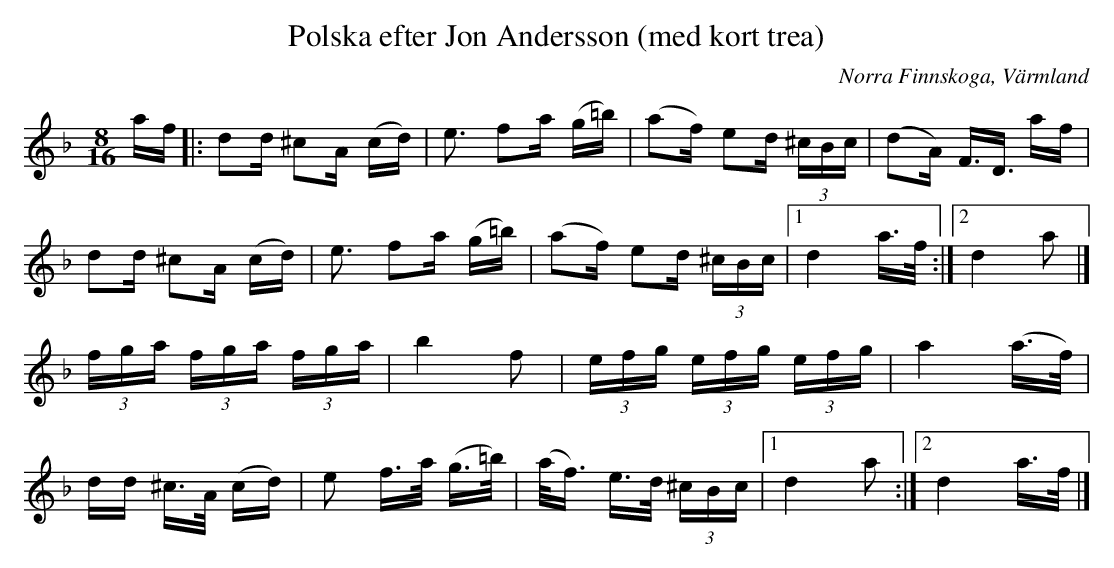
X:1
T:Polska efter Jon Andersson (med kort trea)
O:Norra Finnskoga, Värmland
M:8/16
L:1/16
K:Dm
af|:d2d ^c2A (cd)|e3 f2a (g=b)| (a2f) e2d (3^cBc|(d2A) F3/2D3/2 af|
d2d ^c2A (cd)|e3 f2a (g=b)| (a2f) e2d (3^cBc|1 d4  a3/2f/2:|2 d4  a2|]
(3fga (3fga (3fga|b4 f2|(3efg (3efg (3efg|a4 (a3/2f/2)|
dd ^c3/2A/2 (cd)|e2 f3/2a/2 (g3/2=b/2)| (a/2f3/2) e3/2d/2 (3^cBc|1 d4  a2:|2 d4  a3/2f/2|]
